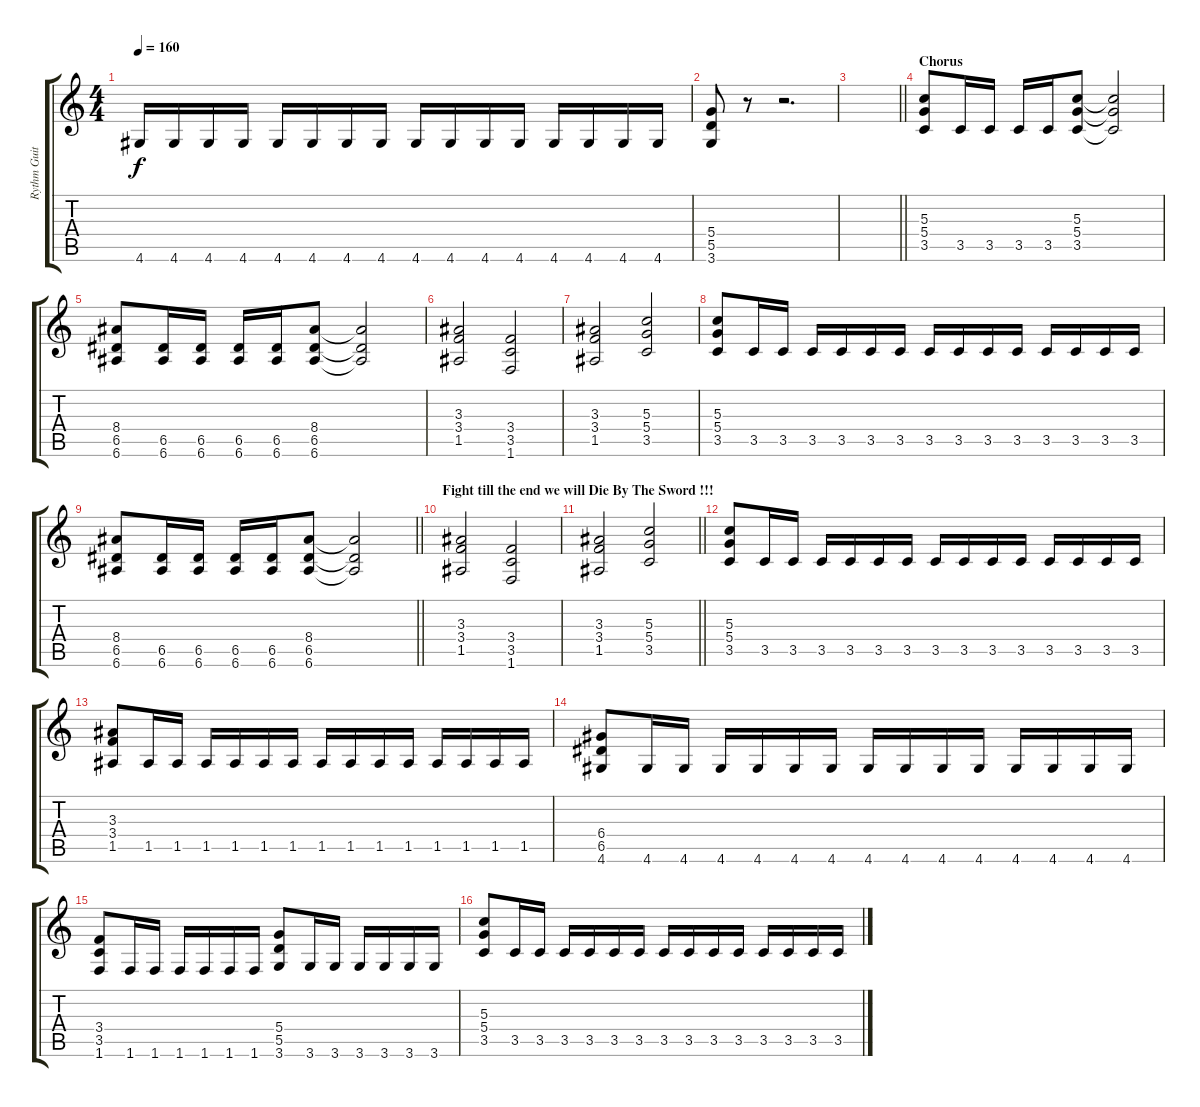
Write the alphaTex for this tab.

\track ("Rythm Guitar - Li / Sam" "Rythm Guit") {instrument distortionguitar}
\staff {score tabs}
\tuning (E4 B3 G3 D3 A2 E2) {hide}
\ts (4 4)
\tempo 160
\clef g2
\ks c
4.6.16{dy f} 4.6.16 4.6.16 4.6.16 4.6.16 4.6.16 4.6.16 4.6.16 4.6.16 4.6.16 4.6.16 4.6.16 4.6.16 4.6.16 4.6.16 4.6.16 |
(5.4 5.5 3.6).8 r.8 r.2{d} |
\barLineRight lightlight
|
\section ("" "Chorus")
(5.3 5.4 3.5).8 3.5.16 3.5.16 3.5.16 3.5.16 (5.3 5.4 3.5).8 (5.3{t} 5.4{t} 3.5{t}).2 |
(8.4 6.5 6.6).8 (6.5 6.6).16 (6.5 6.6).16 (6.5 6.6).16 (6.5 6.6).16 (8.4 6.5 6.6).8 (8.4{t} 6.5{t} 6.6{t}).2 |
(3.3 3.4 1.5).2 (3.4 3.5 1.6).2 |
(3.3 3.4 1.5).2 (5.3 5.4 3.5).2 |
(5.3 5.4 3.5).8 3.5.16 3.5.16 3.5.16 3.5.16 3.5.16 3.5.16 3.5.16 3.5.16 3.5.16 3.5.16 3.5.16 3.5.16 3.5.16 3.5.16 |
\barLineRight lightlight
(8.4 6.5 6.6).8 (6.5 6.6).16 (6.5 6.6).16 (6.5 6.6).16 (6.5 6.6).16 (8.4 6.5 6.6).8 (8.4{t} 6.5{t} 6.6{t}).2 |
\section ("" "Fight till the end we will Die By The Sword !!!")
(3.3 3.4 1.5).2 (3.4 3.5 1.6).2 |
\barLineRight lightlight
(3.3 3.4 1.5).2 (5.3 5.4 3.5).2 |
(5.3 5.4 3.5).8 3.5.16 3.5.16 3.5.16 3.5.16 3.5.16 3.5.16 3.5.16 3.5.16 3.5.16 3.5.16 3.5.16 3.5.16 3.5.16 3.5.16 |
(3.3 3.4 1.5).8 1.5.16 1.5.16 1.5.16 1.5.16 1.5.16 1.5.16 1.5.16 1.5.16 1.5.16 1.5.16 1.5.16 1.5.16 1.5.16 1.5.16 |
(6.4 6.5 4.6).8 4.6.16 4.6.16 4.6.16 4.6.16 4.6.16 4.6.16 4.6.16 4.6.16 4.6.16 4.6.16 4.6.16 4.6.16 4.6.16 4.6.16 |
(3.4 3.5 1.6).8 1.6.16 1.6.16 1.6.16 1.6.16 1.6.16 1.6.16 (5.4 5.5 3.6).8 3.6.16 3.6.16 3.6.16 3.6.16 3.6.16 3.6.16 |
(5.3 5.4 3.5).8 3.5.16 3.5.16 3.5.16 3.5.16 3.5.16 3.5.16 3.5.16 3.5.16 3.5.16 3.5.16 3.5.16 3.5.16 3.5.16 3.5.16
